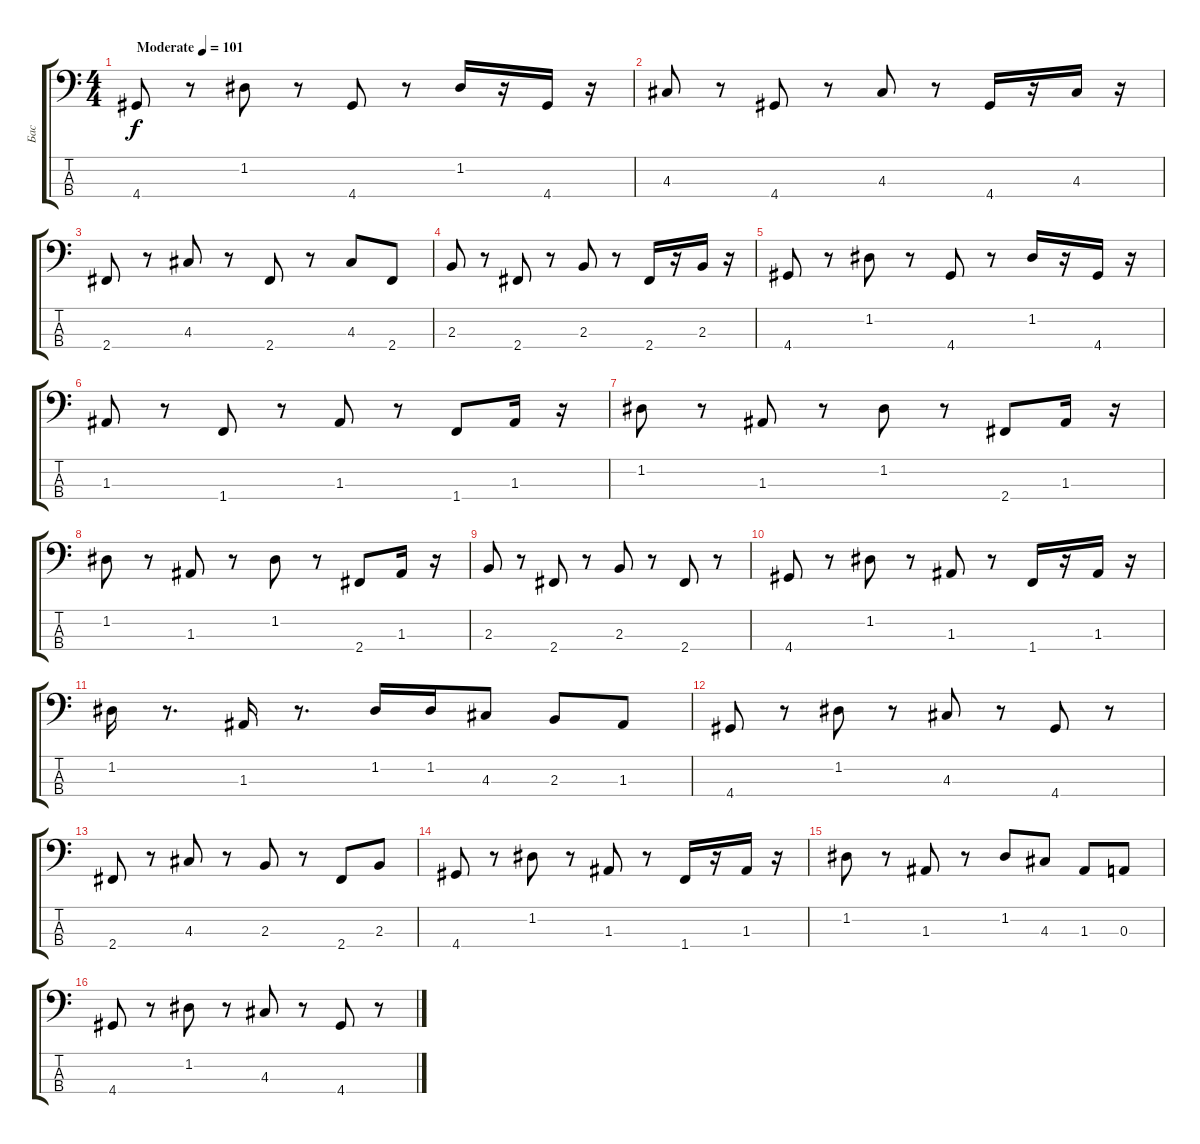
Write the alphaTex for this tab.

\track ("Бас" "Бас") {instrument electricbassfinger}
\staff {score tabs}
\tuning (G2 D2 A1 E1) {hide}
\ts (4 4)
\tempo (101 "Moderate")
\clef f4
\ks c
4.4.8{dy f instrument electricbassfinger} r.8 1.2.8 r.8 4.4.8 r.8 1.2.16 r.16 4.4.16 r.16 |
4.3.8 r.8 4.4.8 r.8 4.3.8 r.8 4.4.16 r.16 4.3.16 r.16 |
2.4.8 r.8 4.3.8 r.8 2.4.8 r.8 4.3.8 2.4.8 |
2.3.8 r.8 2.4.8 r.8 2.3.8 r.8 2.4.16 r.16 2.3.16 r.16 |
4.4.8 r.8 1.2.8 r.8 4.4.8 r.8 1.2.16 r.16 4.4.16 r.16 |
1.3.8 r.8 1.4.8 r.8 1.3.8 r.8 1.4.8 1.3.16 r.16 |
1.2.8 r.8 1.3.8 r.8 1.2.8 r.8 2.4.8 1.3.16 r.16 |
1.2.8 r.8 1.3.8 r.8 1.2.8 r.8 2.4.8 1.3.16 r.16 |
2.3.8 r.8 2.4.8 r.8 2.3.8 r.8 2.4.8 r.8 |
4.4.8 r.8 1.2.8 r.8 1.3.8 r.8 1.4.16 r.16 1.3.16 r.16 |
1.2.16 r.8{d} 1.3.16 r.8{d} 1.2.16 1.2.16 4.3.8 2.3.8 1.3.8 |
4.4.8 r.8 1.2.8 r.8 4.3.8 r.8 4.4.8 r.8 |
2.4.8 r.8 4.3.8 r.8 2.3.8 r.8 2.4.8 2.3.8 |
4.4.8 r.8 1.2.8 r.8 1.3.8 r.8 1.4.16 r.16 1.3.16 r.16 |
1.2.8 r.8 1.3.8 r.8 1.2.8 4.3.8 1.3.8 0.3.8 |
4.4.8 r.8 1.2.8 r.8 4.3.8 r.8 4.4.8 r.8
